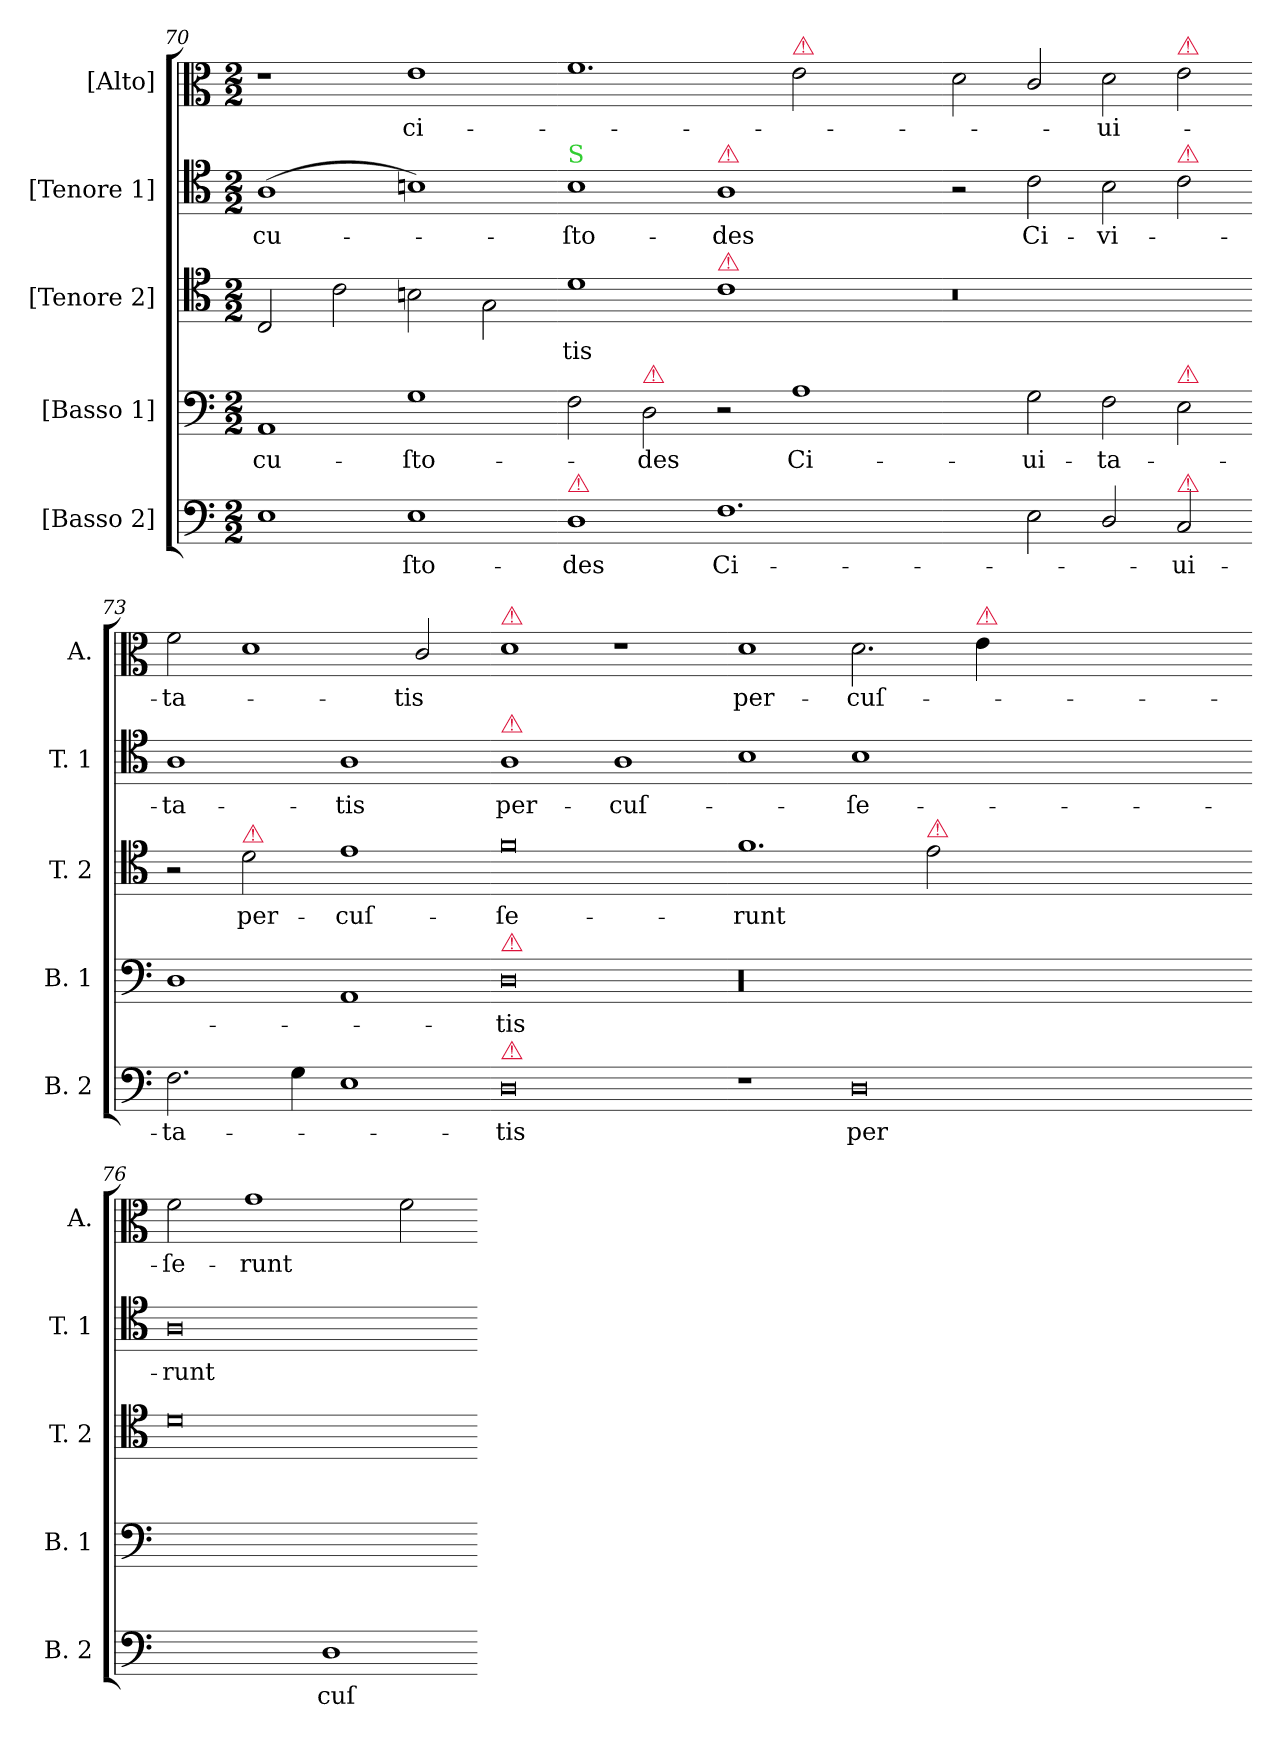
**kern	**text	**kern	**text	**kern	**text	**kern	**text	**kern	**text
*part5	*part5	*part4	*part4	*part3	*part3	*part2	*part2	*part1	*part1
*staff5	*staff5	*staff4	*staff4	*staff3	*staff3	*staff2	*staff2	*staff1	*staff1
*I"[Basso 2]	*	*I"[Basso 1]	*	*I"[Tenore 2]	*	*I"[Tenore 1]	*	*I"[Alto]	*
*I'B. 2	*	*I'B. 1	*	*I'T. 2	*	*I'T. 1	*	*I'A.	*
*clefF4	*	*clefF4	*	*clefC4	*	*clefC4	*	*clefC3	*
*k[]	*	*k[]	*	*k[]	*	*k[]	*	*k[]	*
*M2/2	*	*M2/2	*	*M2/2	*	*M2/2	*	*M2/2	*
=70	=70	=70	=70	=70	=70	=70	=70	=70	=70
!	!	!	!LO:LY:i	!	!	!	!	!	!
1E\	.	1AA/	cu-	2C/	.	(1A\	cu-	1r	.
.	.	.	.	2c\	.	.	.	.	.
!	!	!	!LO:LY:i	!	!	!	!	!	!
1E\	-ſto-	1G\	-ſto-	2Bn\	.	1Bn\)	.	1e\	ci-
.	.	.	.	2G\	.	.	.	.	.
=71-	=71-	=71-	=71-	=71-	=71-	=71-	=71-	=71-	=71-
!	!	!	!	!	!	!LO:TX:a:color=limegreen:t=S	!	!	!
!LO:TX:a:color=crimson:t=⚠	!	!	!	!	!	!	!	!	!
1D\	-des	2F\	.	1d\	-tis	1B\	-ſto-	1.f\	.
!	!	!LO:TX:a:color=crimson:t=⚠	!	!	!	!	!	!	!
!	!	!	!LO:LY:i	!	!	!	!	!	!
.	.	2D\	-des	.	.	.	.	.	.
!	!	!	!	!	!	!LO:TX:a:color=crimson:t=⚠	!	!	!
!	!	!	!	!LO:TX:a:color=crimson:t=⚠	!	!	!	!	!
1.F\	Ci-	2r	.	1c\	.	1A\	-des	.	.
!	!	!	!	!	!	!	!	!LO:TX:a:color=crimson:t=⚠	!
.	.	1A\	Ci-	.	.	.	.	2e\	.
.	.	.	.	2ryy	.	2ryy	.	2ryy	.
=72-	=72-	=72-	=72-	=72-	=72-	=72-	=72-	=72-	=72-
2ryy	.	2ryy	.	0r	.	2r	.	2d\	.
2E\	.	2G\	-ui-	.	.	2c\	Ci-	2c/	.
2D/	.	2F\	-ta-	.	.	2B\	-vi-	2d\	-ui-
!	!	!	!	!	!	!	!	!LO:TX:a:color=crimson:t=⚠	!
!	!	!	!	!	!	!LO:TX:a:color=crimson:t=⚠	!	!	!
!	!	!LO:TX:a:color=crimson:t=⚠	!	!	!	!	!	!	!
!LO:TX:a:color=crimson:t=⚠	!	!	!	!	!	!	!	!	!
2C/	-ui-	2E\	.	.	.	2c\	.	2e\	.
=73-	=73-	=73-	=73-	=73-	=73-	=73-	=73-	=73-	=73-
2.F\	-ta-	1D\	.	2r	.	1A\	-ta-	2f\	-ta-
!	!	!	!	!LO:TX:a:color=crimson:t=⚠	!	!	!	!	!
.	.	.	.	2d\	per-	.	.	1d\	.
4G\	.	.	.	.	.	.	.	.	.
1E\	.	1AA/	.	1e\	-cuſ-	1A\	-tis	.	.
.	.	.	.	.	.	.	.	2c/	-tis
=74-	=74-	=74-	=74-	=74-	=74-	=74-	=74-	=74-	=74-
!	!	!	!	!	!	!	!	!LO:TX:a:color=crimson:t=⚠	!
!	!	!	!	!	!	!LO:TX:a:color=crimson:t=⚠	!	!	!
!	!	!LO:TX:a:color=crimson:t=⚠	!	!	!	!	!	!	!
!LO:TX:a:color=crimson:t=⚠	!	!	!	!	!	!	!	!	!
0D\	-tis	0D\	-tis	0f\	-ſe-	1A\	per-	1d\	.
.	.	.	.	.	.	1A\	-cuſ-	1r	.
=75-	=75-	=75-	=75-	=75-	=75-	=75-	=75-	=75-	=75-
1r	.	00r	.	1.f\	-runt	1B\	.	1d\	per-
0D\	per	.	.	.	.	1B\	-ſe-	2.d\	-cuſ-
!	!	!	!	!LO:TX:a:color=crimson:t=⚠	!	!	!	!	!
.	.	.	.	2e\	.	.	.	.	.
!	!	!	!	!	!	!	!	!LO:TX:a:color=crimson:t=⚠	!
.	.	.	.	.	.	.	.	4e\	.
.	.	.	.	0ryy	.	0ryy	.	0ryy	.
1ryy	.	.	.	.	.	.	.	.	.
=76-	=76-	=76-	=76-	=76-	=76-	=76-	=76-	=76-	=76-
1ryy	.	0ryy	.	0d\	.	0A\	-runt	2f\	-ſe-
.	.	.	.	.	.	.	.	1g\	-runt
1D\	cuſ-	.	.	.	.	.	.	.	.
.	.	.	.	.	.	.	.	2f\	.
=-	=-	=-	=-	=-	=-	=-	=-	=-	=-
*-	*-	*-	*-	*-	*-	*-	*-	*-	*-
